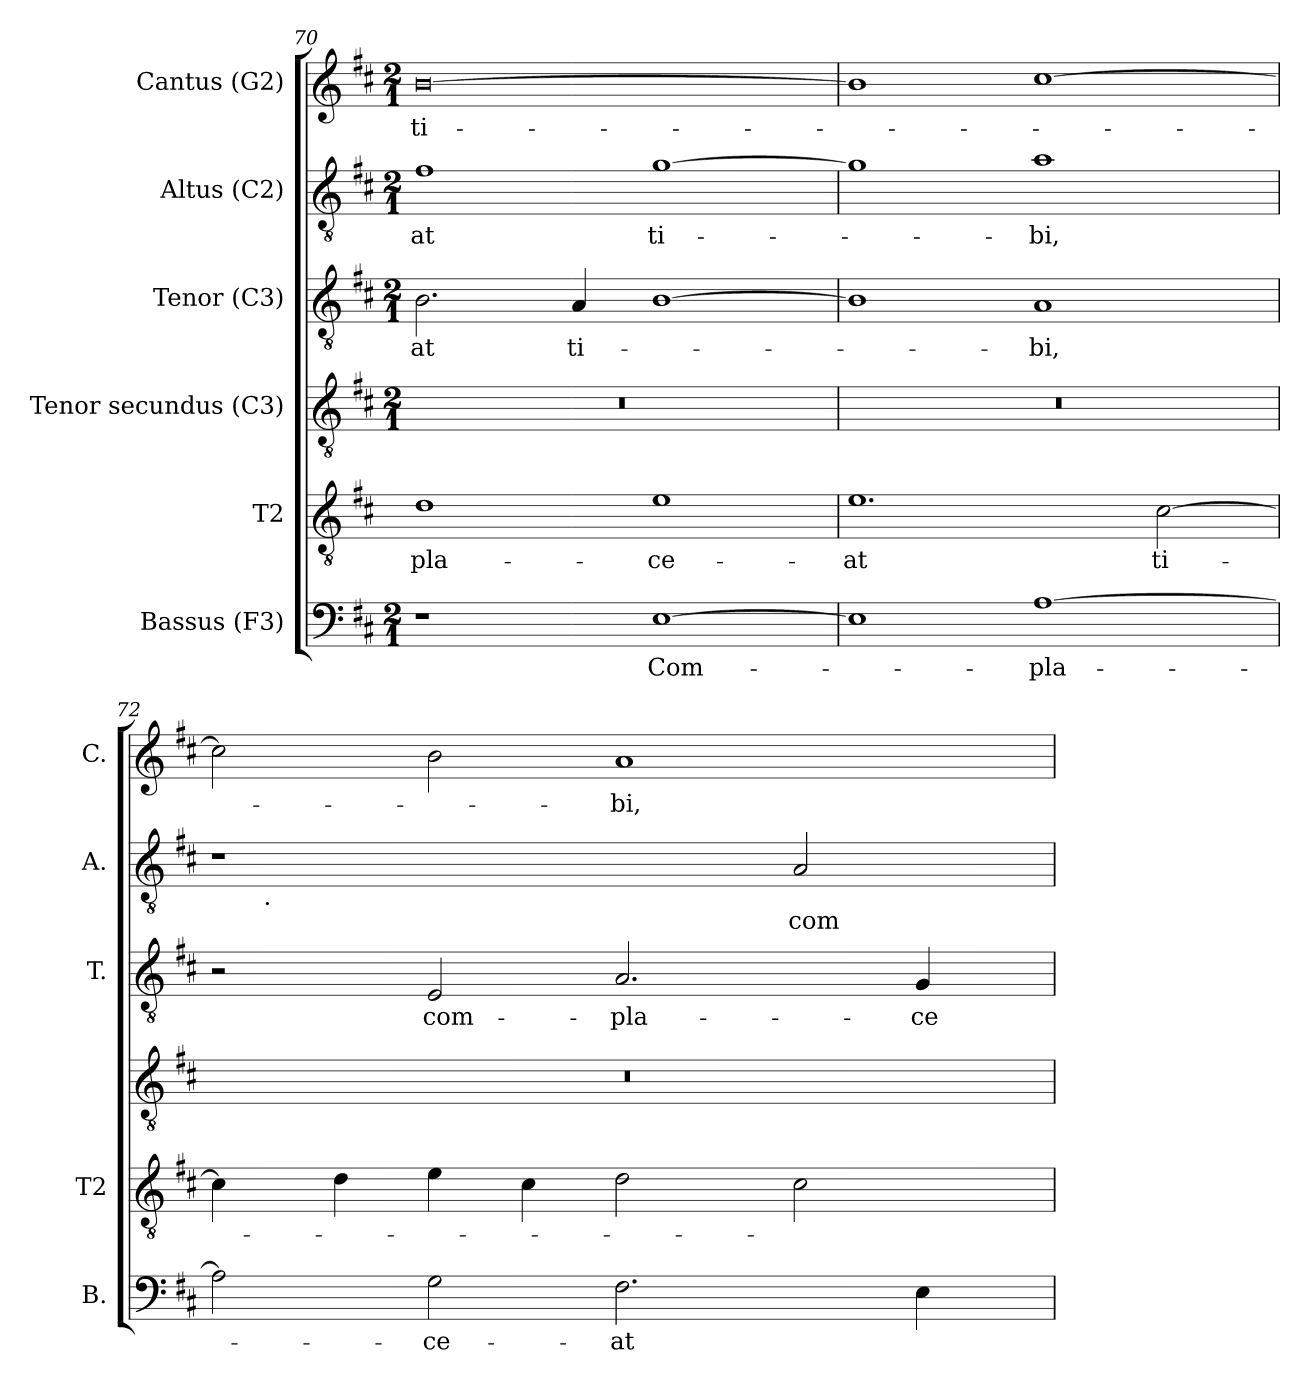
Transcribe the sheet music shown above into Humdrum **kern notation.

**kern	**text	**kern	**text	**kern	**kern	**text	**kern	**text	**kern	**text
*part6	*part6	*part5	*part5	*part4	*part3	*part3	*part2	*part2	*part1	*part1
*staff6	*staff6	*staff5	*staff5	*staff4	*staff3	*staff3	*staff2	*staff2	*staff1	*staff1
*I"Bassus (F3)	*	*I"T2	*	*I"Tenor secundus (C3)	*I"Tenor (C3)	*	*I"Altus (C2)	*	*I"Cantus (G2)	*
*I'B.	*	*I'T2	*	*	*I'T.	*	*I'A.	*	*I'C.	*
*clefF4	*	*clefGv2	*	*clefGv2	*clefGv2	*	*clefGv2	*	*clefG2	*
*k[f#c#]	*	*k[f#c#]	*	*k[f#c#]	*k[f#c#]	*	*k[f#c#]	*	*k[f#c#]	*
*D:	*	*D:	*	*D:	*D:	*	*D:	*	*D:	*
*M2/1	*	*	*	*M2/1	*M2/1	*	*M2/1	*	*M2/1	*
=70	=70	=70	=70	=70	=70	=70	=70	=70	=70	=70
!	!	!	!LO:LY:b:cj	!	!	!LO:LY:b:cj	!	!LO:LY:b:cj	!	!LO:LY:b:rj
1r	.	1d	-pla-	0r	2.B\	-at	1f#	-at	[>0b	ti-
!	!	!	!	!	!	!LO:LY:b:cj	!	!	!	!
.	.	.	.	.	4A/	ti-	.	.	.	.
!	!LO:LY:b	!	!LO:LY:b:cj	!	!	!	!	!LO:LY:b:cj	!	!
[>1E	Com-	1e	-ce-	.	[>1B	.	[>1g	ti-	.	.
=71	=71	=71	=71	=71	=71	=71	=71	=71	=71	=71
!	!	!	!LO:LY:b:cj	!	!	!	!	!	!	!
1E]	.	1.e	-at	0r	1B]	.	1g]	.	1b]	.
!	!LO:LY:b:cj	!	!	!	!	!LO:LY:b:cj	!	!LO:LY:b:cj	!	!
[>1A	-pla-	.	.	.	1A	-bi,	1a	-bi,	[>1cc#	.
!	!	!	!LO:LY:b:cj	!	!	!	!	!	!	!
.	.	[>2c#\	ti-	.	.	.	.	.	.	.
=72	=72	=72	=72	=72	=72	=72	=72	=72	=72	=72
*	*	*	*	*	*	*	*^	*	*	*
2A\]	.	4c#\]	.	0r	2r	.	1r	16.ryy	.	2cc#\]	.
!	!	!	!	!	!	!	!	!LO:TX:b:t=.	!	!	!
.	.	.	.	.	.	.	.	1ryy	.	.	.
.	.	4d\	.	.	.	.	.	.	.	.	.
!	!LO:LY:b:cj	!	!	!	!	!LO:LY:b:cj	!	!	!	!	!
2G\	-ce-	4e\	.	.	2E/	com-	.	.	.	2b\	.
.	.	4c#\	.	.	.	.	.	.	.	.	.
!	!LO:LY:b:cj	!	!	!	!	!LO:LY:b:cj	!	!	!	!	!LO:LY:b:cj
2.F#\	-at	2d\	.	.	2.A/	-pla-	2ryy	.	.	1a	-bi,
.	.	.	.	.	.	.	.	2ryy	.	.	.
!	!	!	!	!	!	!	!	!	!LO:LY:b:cj	!	!
.	.	2c#\	.	.	.	.	2A/	.	com-	.	.
.	.	.	.	.	.	.	.	4ryy	.	.	.
!	!	!	!	!	!	!LO:LY:b:cj	!	!	!	!	!
4E\	.	.	.	.	4G/	-ce-	.	.	.	.	.
.	.	.	.	.	.	.	.	8ryy	.	.	.
.	.	.	.	.	.	.	.	32ryy	.	.	.
*	*	*	*	*	*	*	*v	*v	*	*	*
=	=	=	=	=	=	=	=	=	=	=
*-	*-	*-	*-	*-	*-	*-	*-	*-	*-	*-
